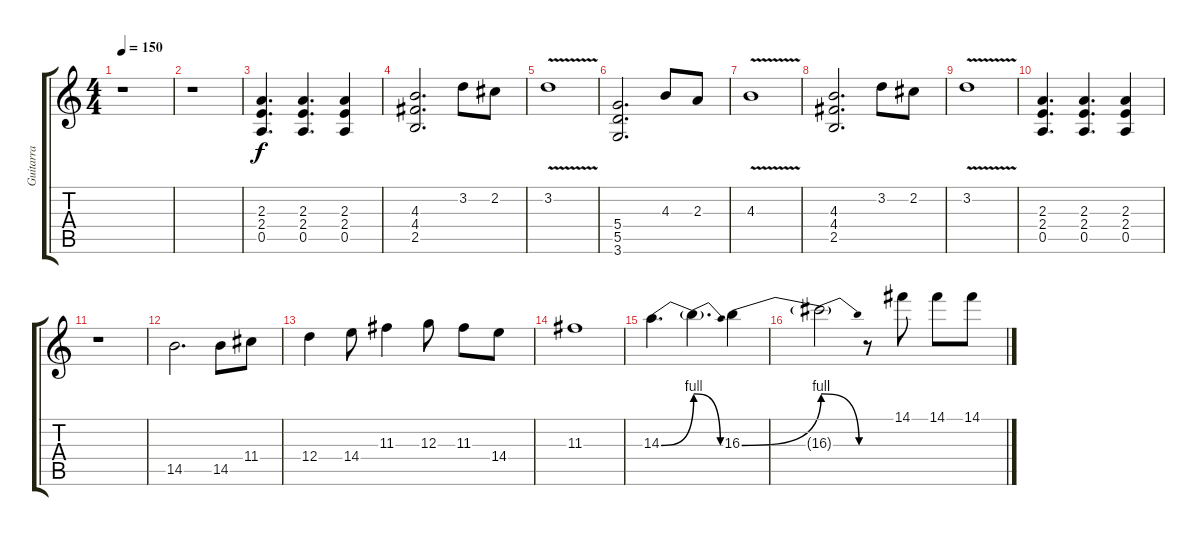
\track ("Guitarra" "Guitarra") {instrument distortionguitar}
\staff {score tabs}
\tuning (E4 B3 G3 D3 A2 E2) {hide}
\ts (4 4)
\tempo 150
\clef g2
\ks c
r.1{dy f} |
r.1 |
(2.3 2.4 0.5).4{d volume 12} (2.3 2.4 0.5).4{d} (2.3 2.4 0.5).4 |
(4.3 4.4 2.5).2{d} 3.2.8 2.2.8 |
3.2{v}.1 |
(5.4 5.5 3.6).2{d} 4.3.8 2.3.8 |
4.3{v}.1 |
(4.3 4.4 2.5).2{d} 3.2.8 2.2.8 |
3.2{v}.1 |
(2.3 2.4 0.5).4{d} (2.3 2.4 0.5).4{d} (2.3 2.4 0.5).4 |
r.1{volume 16} |
14.5.2{d} 14.5.8 11.4.8 |
12.4.4 14.4.8 11.3.4 12.3.8 11.3.8 14.4.8 |
11.3.1 |
14.3{be (bend 0 0 60 4)}.4{d} 14.3{be (release 0 4 60 0) t}.4{d} 16.3{be (bend 0 0 60 4)}.4 |
16.3{be (release 0 4 60 0) t}.2 r.8 14.1.8 14.1.8 14.1.8
